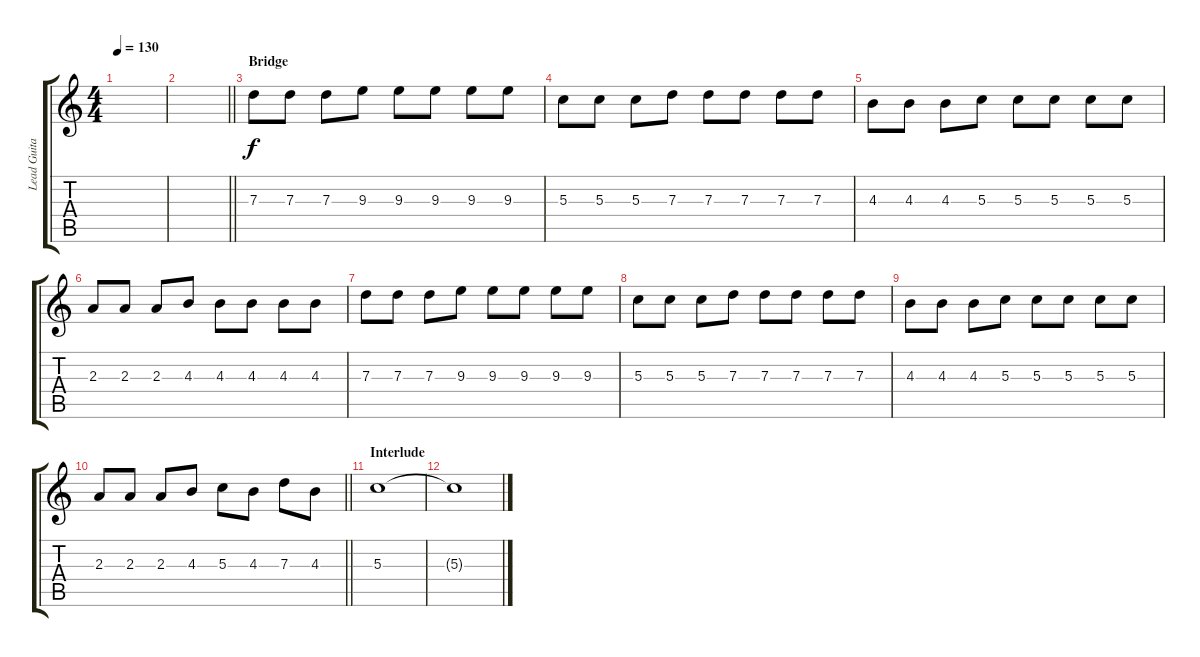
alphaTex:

\track ("Lead Guitar" "Lead Guita") {instrument distortionguitar}
\staff {score tabs}
\tuning (E4 B3 G3 D3 A2 E2) {hide}
\ts (4 4)
\tempo 130
\clef g2
\ks c
|
\barLineRight lightlight
|
\section ("" "Bridge")
7.3.8 7.3.8 7.3.8 9.3.8 9.3.8 9.3.8 9.3.8 9.3.8 |
5.3.8 5.3.8 5.3.8 7.3.8 7.3.8 7.3.8 7.3.8 7.3.8 |
4.3.8 4.3.8 4.3.8 5.3.8 5.3.8 5.3.8 5.3.8 5.3.8 |
2.3.8 2.3.8 2.3.8 4.3.8 4.3.8 4.3.8 4.3.8 4.3.8 |
7.3.8 7.3.8 7.3.8 9.3.8 9.3.8 9.3.8 9.3.8 9.3.8 |
5.3.8 5.3.8 5.3.8 7.3.8 7.3.8 7.3.8 7.3.8 7.3.8 |
4.3.8 4.3.8 4.3.8 5.3.8 5.3.8 5.3.8 5.3.8 5.3.8 |
\barLineRight lightlight
2.3.8 2.3.8 2.3.8 4.3.8 5.3.8 4.3.8 7.3.8 4.3.8 |
\section ("" "Interlude")
5.3.1 |
5.3{t}.1
